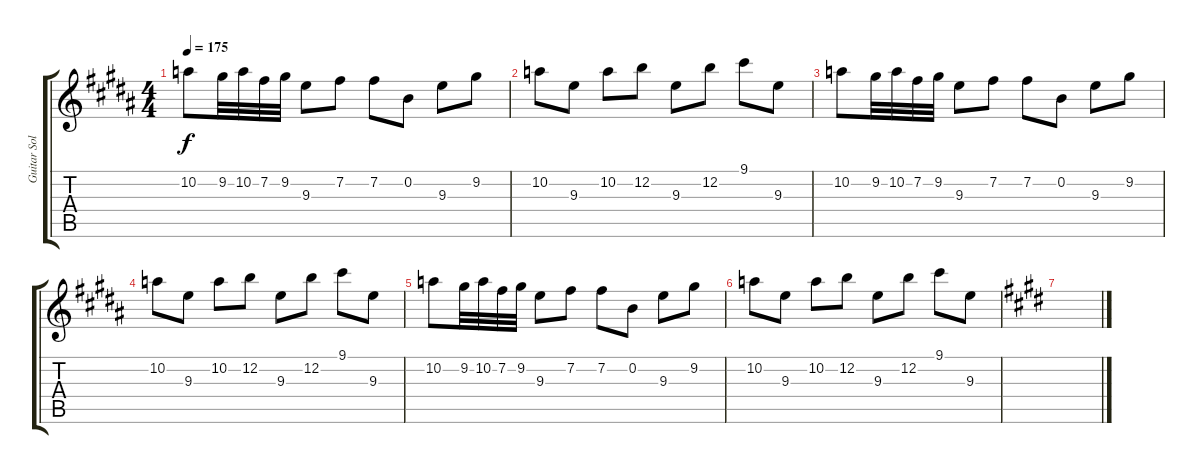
\track ("Guitar Solo 2" "Guitar Sol") {instrument distortionguitar}
\staff {score tabs}
\tuning (E4 B3 G3 D3 A2 E2) {hide}
\ts (4 4)
\tempo 175
\clef g2
\ks b
10.2.8{dy f} 9.2.32 10.2.32 7.2.32 9.2.32 9.3.8 7.2.8 7.2.8 0.2.8 9.3.8 9.2.8 |
10.2.8 9.3.8 10.2.8 12.2.8 9.3.8 12.2.8 9.1.8 9.3.8 |
10.2.8 9.2.32 10.2.32 7.2.32 9.2.32 9.3.8 7.2.8 7.2.8 0.2.8 9.3.8 9.2.8 |
10.2.8 9.3.8 10.2.8 12.2.8 9.3.8 12.2.8 9.1.8 9.3.8 |
10.2.8 9.2.32 10.2.32 7.2.32 9.2.32 9.3.8 7.2.8 7.2.8 0.2.8 9.3.8 9.2.8 |
10.2.8 9.3.8 10.2.8 12.2.8 9.3.8 12.2.8 9.1.8 9.3.8 |
\ks e
